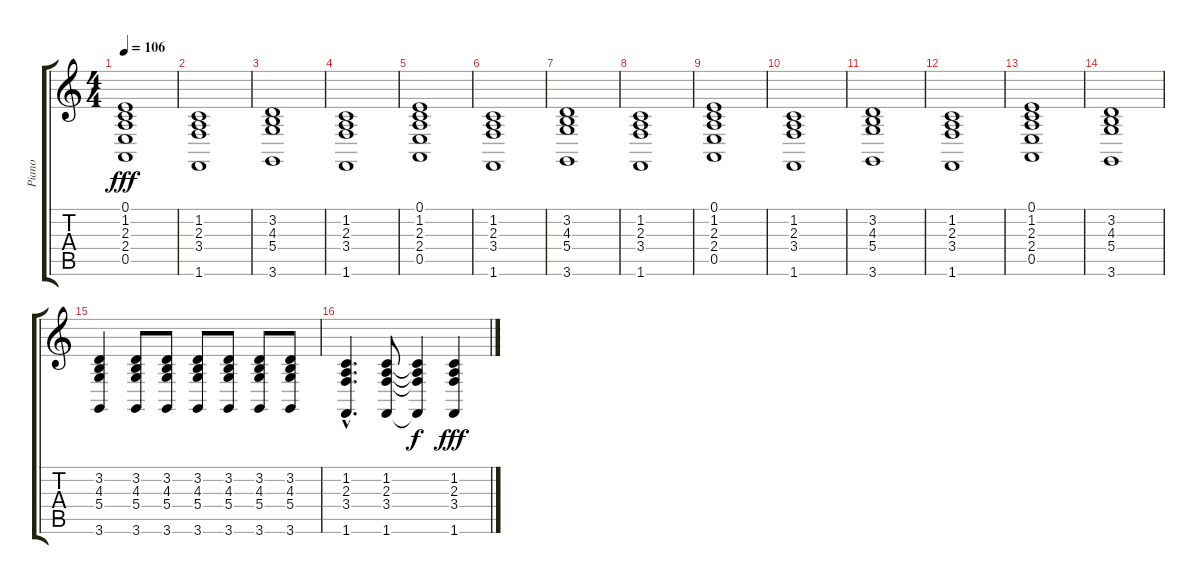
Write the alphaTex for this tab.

\track ("Piano" "Piano") {instrument acousticgrandpiano}
\staff {score tabs}
\tuning (E4 B3 G3 D3 A2 E2) {hide}
\ts (4 4)
\tempo 106
\clef g2
\ks c
(0.1 1.2 2.3 2.4 0.5).1{dy fff} |
(1.2 2.3 3.4 1.6).1 |
(3.2 4.3 5.4 3.6).1 |
(1.2 2.3 3.4 1.6).1 |
(0.1 1.2 2.3 2.4 0.5).1 |
(1.2 2.3 3.4 1.6).1 |
(3.2 4.3 5.4 3.6).1 |
(1.2 2.3 3.4 1.6).1 |
(0.1 1.2 2.3 2.4 0.5).1 |
(1.2 2.3 3.4 1.6).1 |
(3.2 4.3 5.4 3.6).1 |
(1.2 2.3 3.4 1.6).1 |
(0.1 1.2 2.3 2.4 0.5).1 |
(3.2 4.3 5.4 3.6).1 |
(3.2 4.3 5.4 3.6).4 (3.2 4.3 5.4 3.6).8 (3.2 4.3 5.4 3.6).8 (3.2 4.3 5.4 3.6).8 (3.2 4.3 5.4 3.6).8 (3.2 4.3 5.4 3.6).8 (3.2 4.3 5.4 3.6).8 |
(1.2{hac} 2.3{hac} 3.4{hac} 1.6{hac}).4{d} (1.2 2.3 3.4 1.6).8 (1.2{t} 2.3{t} 3.4{t} 1.6{t}).4{dy f} (1.2 2.3 3.4 1.6).4{dy fff}
